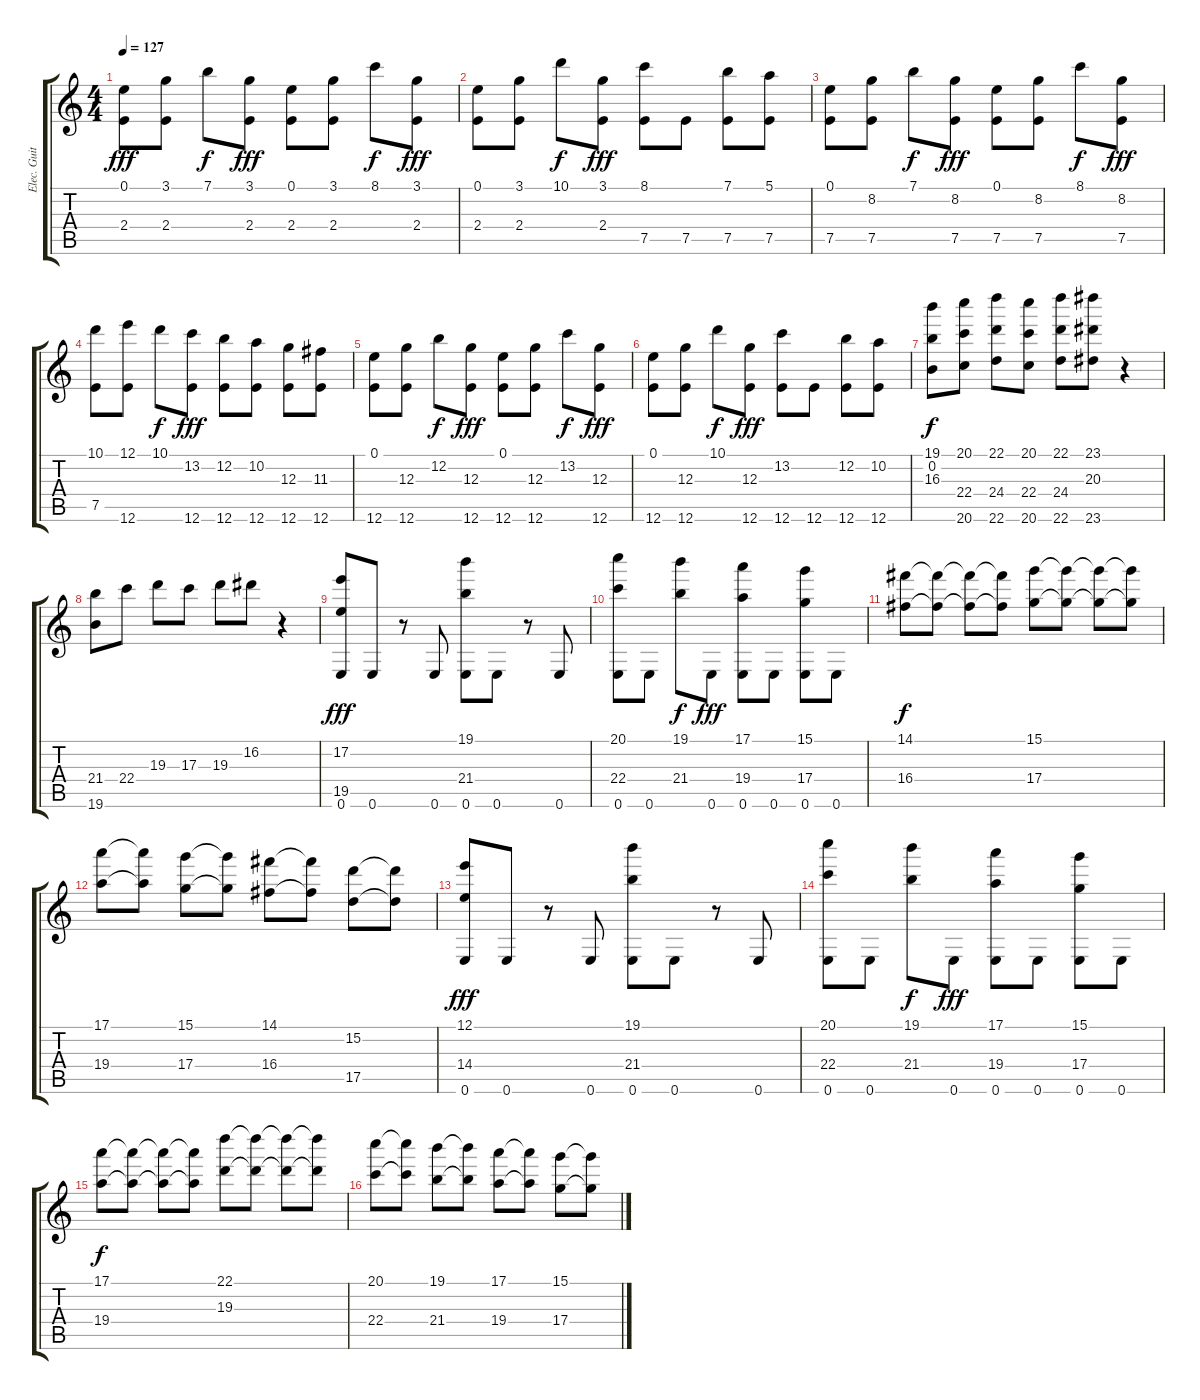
\track ("Elec. Guitar 1/2" "Elec. Guit") {instrument overdrivenguitar}
\staff {score tabs}
\tuning (E4 B3 G3 D3 A2 E2) {hide}
\ts (4 4)
\tempo 127
\clef g2
\ks c
(0.1 2.4).8{dy fff} (3.1 2.4).8 7.1.8{dy f} (3.1 2.4).8{dy fff} (0.1 2.4).8 (3.1 2.4).8 8.1.8{dy f} (3.1 2.4).8{dy fff} |
(0.1 2.4).8 (3.1 2.4).8 10.1.8{dy f} (3.1 2.4).8{dy fff} (8.1 7.5).8 7.5.8 (7.1 7.5).8 (5.1 7.5).8 |
(0.1 7.5).8 (8.2 7.5).8 7.1.8{dy f} (8.2 7.5).8{dy fff} (0.1 7.5).8 (8.2 7.5).8 8.1.8{dy f} (8.2 7.5).8{dy fff} |
(10.1 7.5).8 (12.1 12.6).8 10.1.8{dy f} (13.2 12.6).8{dy fff} (12.2 12.6).8 (10.2 12.6).8 (12.3 12.6).8 (11.3 12.6).8 |
(0.1 12.6).8 (12.3 12.6).8 12.2.8{dy f} (12.3 12.6).8{dy fff} (0.1 12.6).8 (12.3 12.6).8 13.2.8{dy f} (12.3 12.6).8{dy fff} |
(0.1 12.6).8 (12.3 12.6).8 10.1.8{dy f} (12.3 12.6).8{dy fff} (13.2 12.6).8 12.6.8 (12.2 12.6).8 (10.2 12.6).8 |
(19.1 0.2 16.3).8{dy f} (20.1 22.4 20.6).8 (22.1 24.4 22.6).8 (20.1 22.4 20.6).8 (22.1 24.4 22.6).8 (23.1 20.3 23.6).8 r.4 |
(21.4 19.6).8 22.4.8 19.3.8 17.3.8 19.3.8 16.2.8 r.4 |
(17.2 19.5 0.6).8{dy fff} 0.6.8 r.8 0.6.8 (19.1 21.4 0.6).8 0.6.8 r.8 0.6.8 |
(20.1 22.4 0.6).8 0.6.8 (19.1 21.4).8{dy f} 0.6.8{dy fff} (17.1 19.4 0.6).8 0.6.8 (15.1 17.4 0.6).8 0.6.8 |
(14.1 16.4).8{dy f} (14.1{t} 16.4{t}).8 (14.1{t} 16.4{t}).8 (14.1{t} 16.4{t}).8 (15.1 17.4).8 (15.1{t} 17.4{t}).8 (15.1{t} 17.4{t}).8 (15.1{t} 17.4{t}).8 |
(17.1 19.4).8 (17.1{t} 19.4{t}).8 (15.1 17.4).8 (15.1{t} 17.4{t}).8 (14.1 16.4).8 (14.1{t} 16.4{t}).8 (15.2 17.5).8 (15.2{t} 17.5{t}).8 |
(12.1 14.4 0.6).8{dy fff} 0.6.8 r.8 0.6.8 (19.1 21.4 0.6).8 0.6.8 r.8 0.6.8 |
(20.1 22.4 0.6).8 0.6.8 (19.1 21.4).8{dy f} 0.6.8{dy fff} (17.1 19.4 0.6).8 0.6.8 (15.1 17.4 0.6).8 0.6.8 |
(17.1 19.4).8{dy f} (17.1{t} 19.4{t}).8 (17.1{t} 19.4{t}).8 (17.1{t} 19.4{t}).8 (22.1 19.3).8 (22.1{t} 19.3{t}).8 (22.1{t} 19.3{t}).8 (22.1{t} 19.3{t}).8 |
(20.1 22.4).8 (20.1{t} 22.4{t}).8 (19.1 21.4).8 (19.1{t} 21.4{t}).8 (17.1 19.4).8 (17.1{t} 19.4{t}).8 (15.1 17.4).8 (15.1{t} 17.4{t}).8
